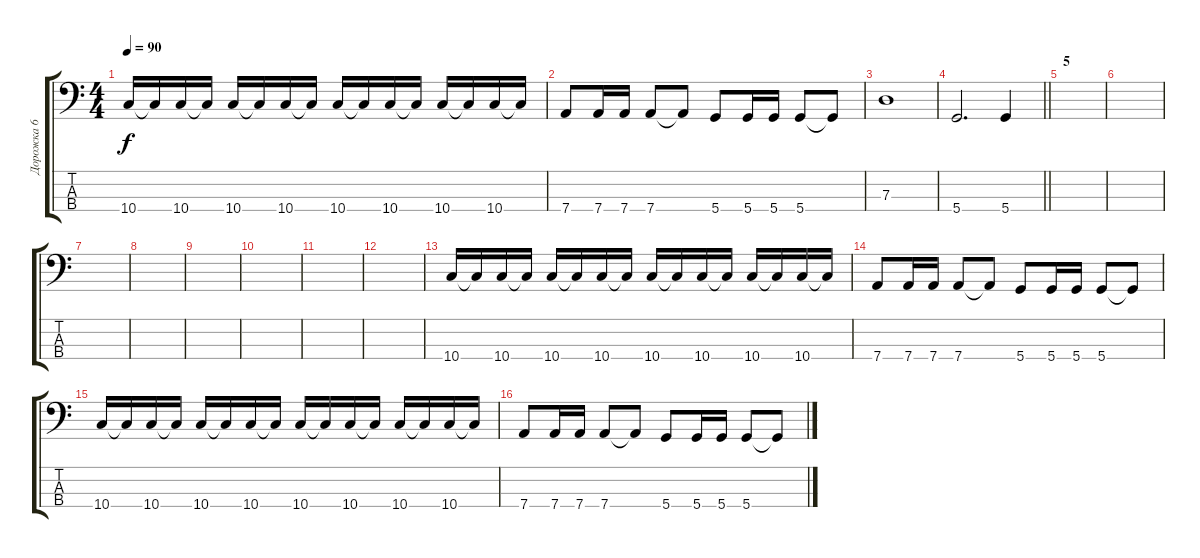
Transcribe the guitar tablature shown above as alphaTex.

\track ("Дорожка 6" "Дорожка 6") {instrument electricbasspick}
\staff {score tabs}
\tuning (F2 C2 G1 D1) {hide}
\ts (4 4)
\tempo 90
\clef f4
\ks c
10.4.16{dy f} 10.4{t}.16 10.4.16 10.4{t}.16 10.4.16 10.4{t}.16 10.4.16 10.4{t}.16 10.4.16 10.4{t}.16 10.4.16 10.4{t}.16 10.4.16 10.4{t}.16 10.4.16 10.4{t}.16 |
7.4.8 7.4.16 7.4.16 7.4.8 7.4{t}.8 5.4.8 5.4.16 5.4.16 5.4.8 5.4{t}.8 |
7.3.1 |
\barLineRight lightlight
5.4.2{d} 5.4.4 |
\section ("" "5")
|
|
|
|
|
|
|
|
10.4.16 10.4{t}.16 10.4.16 10.4{t}.16 10.4.16 10.4{t}.16 10.4.16 10.4{t}.16 10.4.16 10.4{t}.16 10.4.16 10.4{t}.16 10.4.16 10.4{t}.16 10.4.16 10.4{t}.16 |
7.4.8 7.4.16 7.4.16 7.4.8 7.4{t}.8 5.4.8 5.4.16 5.4.16 5.4.8 5.4{t}.8 |
10.4.16 10.4{t}.16 10.4.16 10.4{t}.16 10.4.16 10.4{t}.16 10.4.16 10.4{t}.16 10.4.16 10.4{t}.16 10.4.16 10.4{t}.16 10.4.16 10.4{t}.16 10.4.16 10.4{t}.16 |
7.4.8 7.4.16 7.4.16 7.4.8 7.4{t}.8 5.4.8 5.4.16 5.4.16 5.4.8 5.4{t}.8
